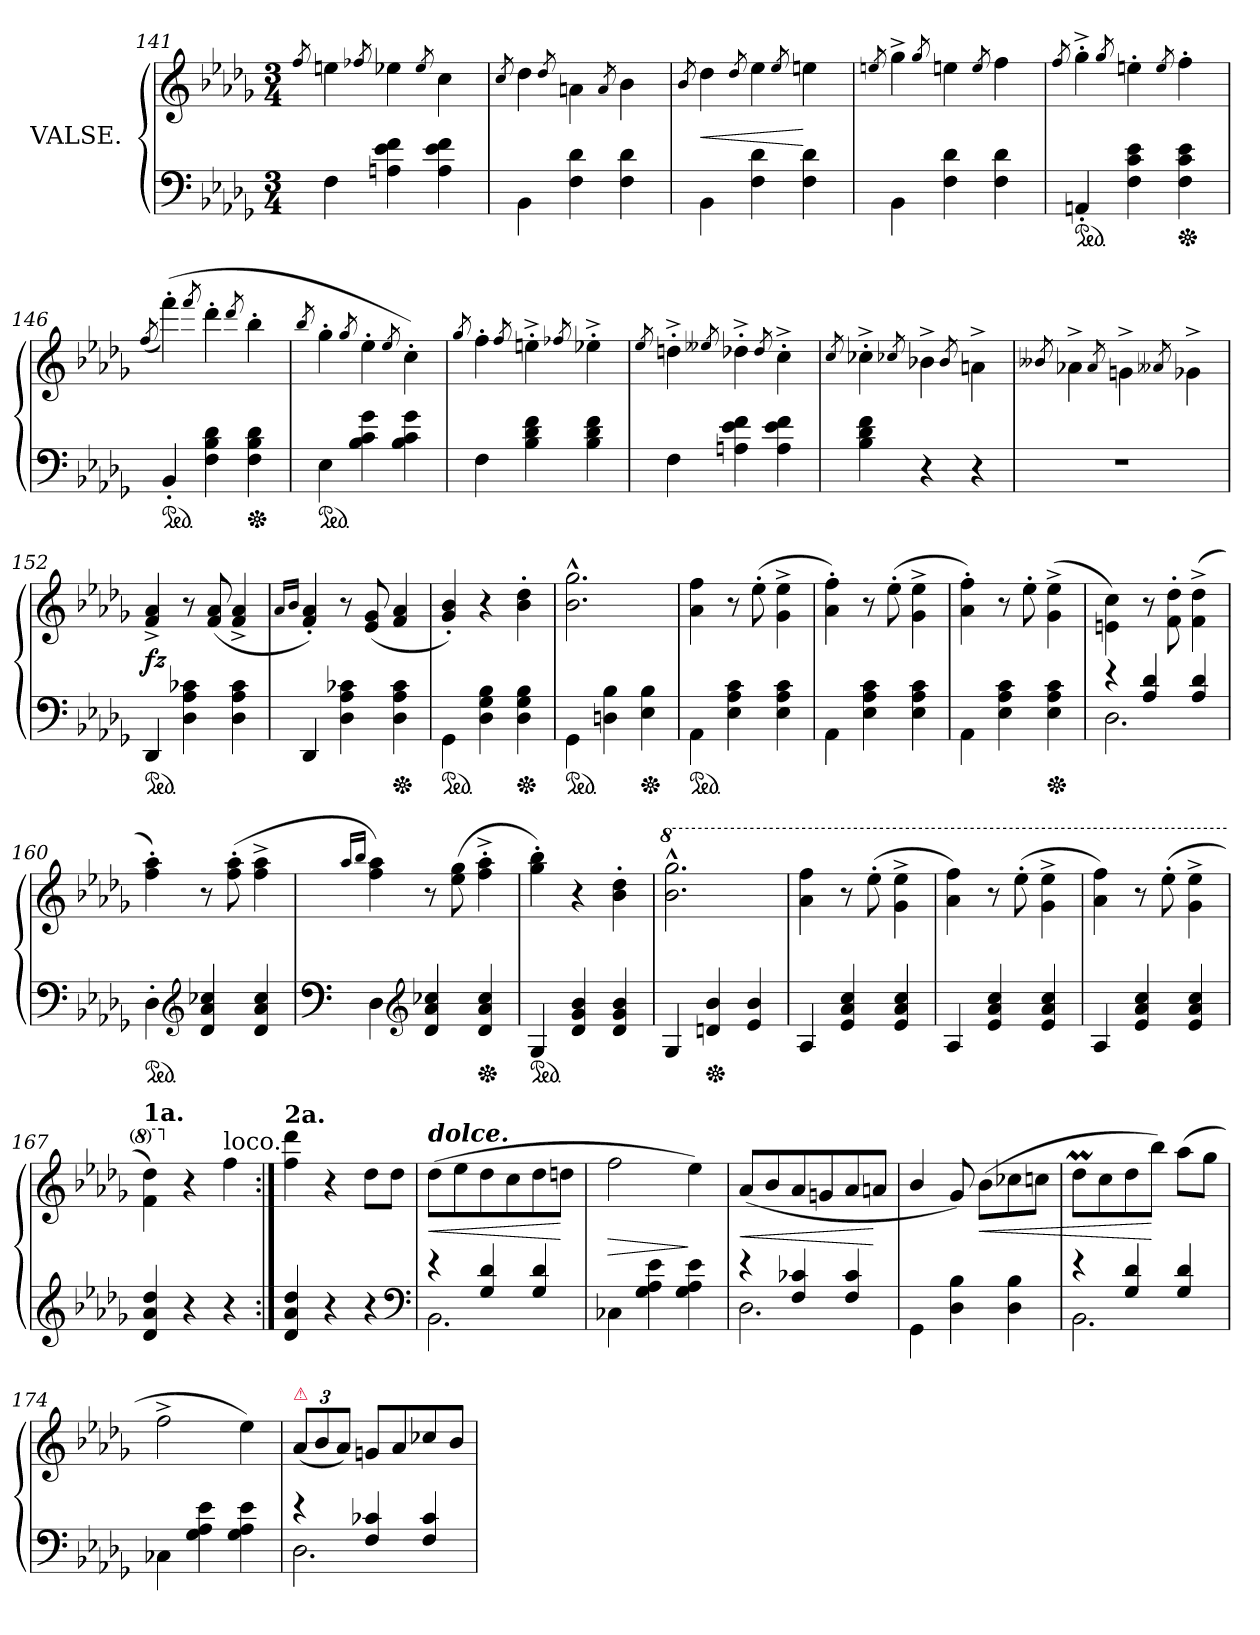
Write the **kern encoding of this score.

**kern	**kern	**dynam
*part1	*part1	*part1
*staff2	*staff1	*staff1/2
*I"VALSE. 	*	*
*clefF4	*clefG2	*
*k[b-e-a-d-g-]	*k[b-e-a-d-g-]	*
*M3/4	*M3/4	*
=141	=141	=141
.	8qff/	.
4F	4een	.
.	8qff-X/	.
4An 4e- 4f	4ee-X	.
.	8qee-/	.
4A 4e- 4f	4cc	.
=142	=142	=142
.	8qcc/	.
4BB-\	4dd-	.
.	8qdd-/	.
4F 4d-	4an\	.
.	8qa/	.
4F 4d-	4b-	.
=143	=143	=143
.	8qb-/	.
4BB-\	4dd-	<
.	8qdd-/	.
4F 4d-	4ee-	.
.	8qee-/	.
4F 4d-	4een	[
=144	=144	=144
.	8qeen/	.
4BB-\	4gg-^<	.
.	8qgg-/	.
4F 4d-	4een	.
.	8qee/	.
4F 4d-	4ff	.
=145	=145	=145
.	8qff/	.
*ped	*	*
4AAn'<	4gg-'>^<	.
.	8qgg-/	.
4F 4c 4e-	4een'>	.
.	8qee/	.
*Xped	*	*
4F 4c 4e-	4ff'>	.
=146	=146	=146
.	(<8qff/	.
*ped	*	*
4BB-'<	(>4fff'>)	.
.	8qfff/	.
4F 4B- 4d-	4ddd-'>	.
.	8qddd-/	.
*Xped	*	*
4F 4B- 4d-	4bb-'>	.
=147	=147	=147
.	8qbb-/	.
*ped	*	*
4E-	4gg-'>	.
.	8qgg-/	.
4B- 4c 4g-	4ee-'>	.
.	8qee-/	.
4B- 4c 4g-	4cc'>)	.
=148	=148	=148
.	8qgg-/	.
4F	4ff'>	.
.	8qff/	.
4B- 4d- 4f	4een'>^<	.
.	8qff-X/	.
4B- 4d- 4f	4ee-X'>^<	.
=149	=149	=149
.	8qee-/	.
4F	4ddn'>^<	.
.	8qee--X/	.
4An 4e- 4f	4dd-X'>^<	.
.	8qdd-/	.
4A 4e- 4f	4cc'>^<	.
=150	=150	=150
.	8qcc/	.
4B- 4d- 4f	4cc-X'>^<	.
.	8qcc-X/	.
4r	4b-X^<	.
.	8qb-/	.
4r	4an^<\	.
=151	=151	=151
.	8qb--X/	.
2.r	4a-X^<\	.
.	8qa-/	.
.	4gn^<\	.
.	8qa--X/	.
.	4g-X^<\	.
=152	=152	=152
*ped	*	*
4DD-	4f^> 4a-^>	fz
4D- 4A- 4c-X	8r	.
.	(<8f 8a-	.
4D- 4A- 4c-	4f^> 4a-^>	.
=153	=153	=153
.	16qqa-/LL	.
.	16qqb-/JJ	.
4DD-	4f'< 4a-'<)	.
4D- 4A- 4c-X	8r	.
.	(<8e- 8g-	.
*Xped	*	*
4D- 4A- 4c-	4f 4a-	.
=154	=154	=154
*ped	*	*
4GG-\	4g-'< 4b-'<)	.
4D- 4G- 4B-	4r	.
*Xped	*	*
4D- 4G- 4B-	4b-'> 4dd-'>	.
=155	=155	=155
*ped	*	*
4GG-\	2.b-^^> 2.gg-^^>	.
4Dn 4B-	.	.
*Xped	*	*
4E- 4B-	.	.
=156	=156	=156
*ped	*	*
4AA-\	4a- 4ff	.
4E- 4A- 4c	8r	.
.	(>8ee-'>	.
4E- 4A- 4c	4g-^< 4ee-^<	.
=157	=157	=157
4AA-\	4a-'> 4ff'>)	.
4E- 4A- 4c	8r	.
.	(>8ee-'>	.
4E- 4A- 4c	4g-^< 4ee-^<	.
=158	=158	=158
4AA-\	4a-'> 4ff'>)	.
4E- 4A- 4c	8r	.
.	8ee-'>\	.
*Xped	*	*
4E- 4A- 4c	(>4g-^< 4ee-^<	.
=159	=159	=159
*^	*	*
4re	2.D-	4en\ 4cc\)	.
4A- 4d-	.	8r	.
.	.	8f'>\ 8dd-'>\	.
4A- 4d-	.	(>4f^<\ 4dd-^<\	.
*v	*v	*	*
=160	=160	=160
*ped	*	*
4D-'>	4ff'> 4aa-'>)	.
*clefG2	*	*
4d- 4a- 4cc-X	8r	.
.	(>8ff'> 8aa-'>	.
4d- 4a- 4cc-	4ff^< 4aa-^<	.
=161	=161	=161
*clefF4	*	*
.	16qqaa-/LL	.
.	16qqbb-/JJ	.
4D-	4ff 4aa-)	.
*clefG2	*	*
4d- 4a- 4cc-X	8r	.
.	(>8ee- 8gg-	.
*Xped	*	*
4d- 4a- 4cc-	4ff'>^< 4aa-'>^<	.
=162	=162	=162
*ped	*	*
4G-	4gg-'> 4bb-'>)	.
4d- 4g- 4b-	4r	.
4d- 4g- 4b-	4b-'> 4dd-'>	.
=163	=163	=163
*	*8va	*
4G-	2.bb-^^> 2.ggg-^^>	.
*Xped	*	*
4dn 4b-	.	.
4e- 4b-	.	.
=164	=164	=164
4A-	4aa- 4fff	.
4e- 4a- 4cc	8r	.
.	(>8eee-'>	.
4e- 4a- 4cc	4gg-^< 4eee-^<	.
=165	=165	=165
4A-	4aa- 4fff)	.
4e- 4a- 4cc	8r	.
.	(>8eee-'>	.
4e- 4a- 4cc	4gg-^< 4eee-^<	.
=166	=166	=166
4A-	4aa- 4fff)	.
4e- 4a- 4cc	8r	.
.	(>8eee-'>	.
4e- 4a- 4cc	4gg-^< 4eee-^<	.
=167	=167	=167
!	!LO:TX:a:B:t=1a.	!
4d- 4a- 4dd-	4ff\ 4ddd-\)	.
*	*X8va	*
4r	4r	.
!	!LO:TX:a:t=loco.	!
4r	4ff	.
=168:|!	=168:|!	=168:|!
!	!LO:TX:a:B:t=2a.	!
4d- 4a- 4dd-	4ff 4ddd-	.
4r	4r	.
4r	8dd-L	.
.	8dd-J	.
*clefF4	*	*
=169	=169	=169
*^	*	*
!	!	!LO:TX:a:Bi:t=dolce.	!
4re	2.BB-	(>8dd-L	<
.	.	8ee-	.
4G- 4d-	.	8dd-	.
.	.	8cc	.
4G- 4d-	.	8dd-	.
.	.	8ddnJ	[
*v	*v	*	*
=170	=170	=170
4C-X\	2ff	>
4G- 4A- 4e-	.	.
4G- 4A- 4e-	4ee-)	]
=171	=171	=171
*^	*	*
4re	2.D-	(<8a-L	<
.	.	8b-	.
4F 4c-X	.	8a-	.
.	.	8gn	.
4F 4c-	.	8a-	.
.	.	8anJ	[
*v	*v	*	*
=172	=172	=172
4GG-\	4b-/	.
4D- 4B-	8g-)	.
.	(>8b-L	<
4D- 4B-	8cc-X	.
.	8ccnJ	.
=173	=173	=173
*^	*	*
4re	2.BB-	8dd-ML	.
.	.	8cc	.
4G- 4d-	.	8dd-	.
.	.	8bb-J)	[
4G- 4d-	.	(>8aa-L	.
.	.	8gg-J	.
*v	*v	*	*
=174	=174	=174
4C-X\	2ff^<	.
4G- 4A- 4e-	.	.
4G- 4A- 4e-	4ee-)	.
=175	=175	=175
*^	*	*
!	!	!LO:TX:a:color=crimson:t=⚠	!
4re	2.D-	(<12a-L	.
.	.	12b-	.
.	.	12a-J)	.
4F 4c-X	.	8gnL	.
.	.	8a-	.
4F 4c-	.	8cc-X	.
.	.	8b-J	.
*v	*v	*	*
=	=	=
*-	*-	*-
